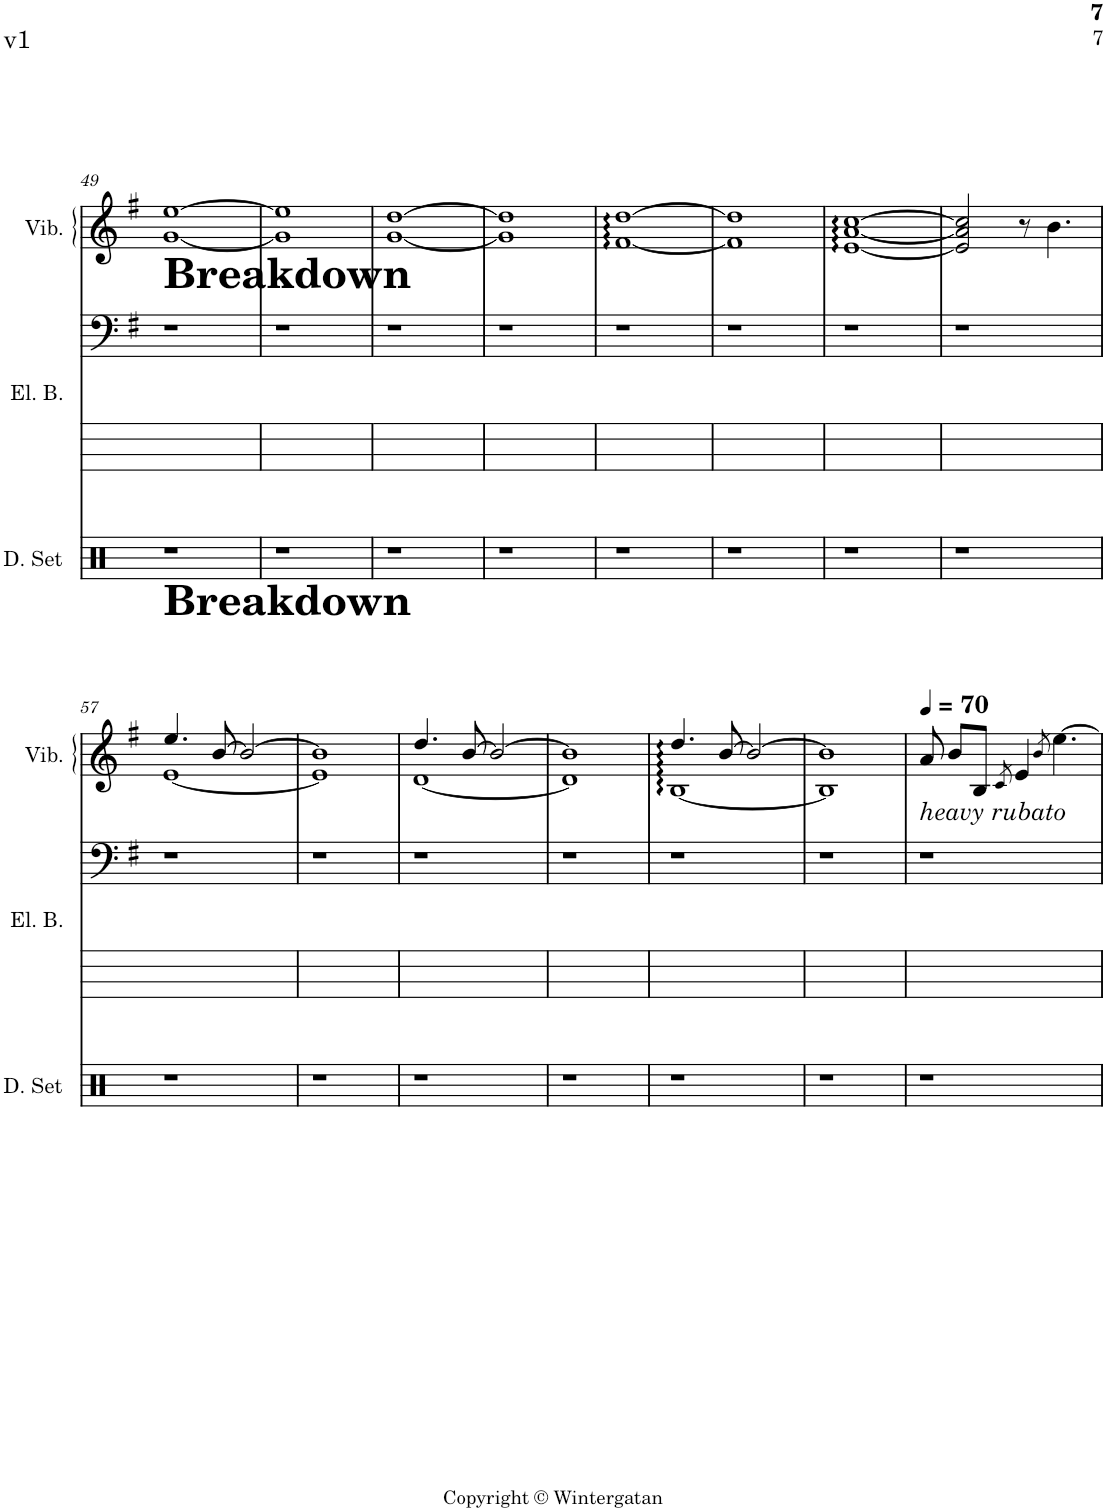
**kern	**kern	**kern	**kern
*part3	*part2	*part2	*part1
*staff4	*staff3	*staff2	*staff1
*I"Drumset	*I"Electric Bass	*	*I"Vibraphone
*I'D. Set	*I'El. B.	*	*I'Vib.
!!LO:PB:g=z
*clefX	*	*clefF4	*clefG2
*	*Trd7c12	*Trd7c12	*Trd-7c-12
*k[]	*k[f#]	*k[f#]	*k[f#]
*	*G:	*G:	*G:
*M4/4	*M4/4	*M4/4	*M4/4
=49	=49	=49	=49
!	!	!	!LO:TX:b:B:t=Breakdown
!LO:TX:b:B:t=Breakdown	!	!	!
1r	1r	1r	[1g [1ee
=50	=50	=50	=50
1r	1r	1r	1g] 1ee]
=51	=51	=51	=51
1r	1r	1r	[1g [1dd
=52	=52	=52	=52
1r	1r	1r	1g] 1dd]
=53	=53	=53	=53
1r	1r	1r	[1f# [1dd
=54	=54	=54	=54
1r	1r	1r	1f#] 1dd]
=55	=55	=55	=55
1r	1r	1r	[1e [1a [1cc
=56	=56	=56	=56
1r	1r	1r	2e/] 2a/] 2cc/]
.	.	.	8r
.	.	.	4.b\
!!LO:LB:g=z
=57	=57	=57	=57
*	*	*	*^
1r	1r	1r	4.ee/	[1e
.	.	.	[8b/	.
.	.	.	2b/_	.
=58	=58	=58	=58	=58
1r	1r	1r	1b]	1e]
=59	=59	=59	=59	=59
1r	1r	1r	4.dd/	[1d
.	.	.	[8b/	.
.	.	.	2b/_	.
=60	=60	=60	=60	=60
1r	1r	1r	1b]	1d]
=61	=61	=61	=61	=61
1r	1r	1r	4.dd/	[1B
.	.	.	[8b/	.
.	.	.	2b/_	.
=62	=62	=62	=62	=62
1r	1r	1r	1b]	1B]
*	*	*	*v	*v
=63	=63	=63	=63
*	*	*	*MM70
*	*	*	*^
!	!	!	!LO:TX:b:i:t=heavy rubato	!
*	*	*	*v	*v
1r	1r	1r	8a/
.	.	.	8b/L
.	.	.	8B/J
.	.	.	8qc/
.	.	.	4e/
.	.	.	8qb/
.	.	.	[4.ee\
=	=	=	=
*-	*-	*-	*-
